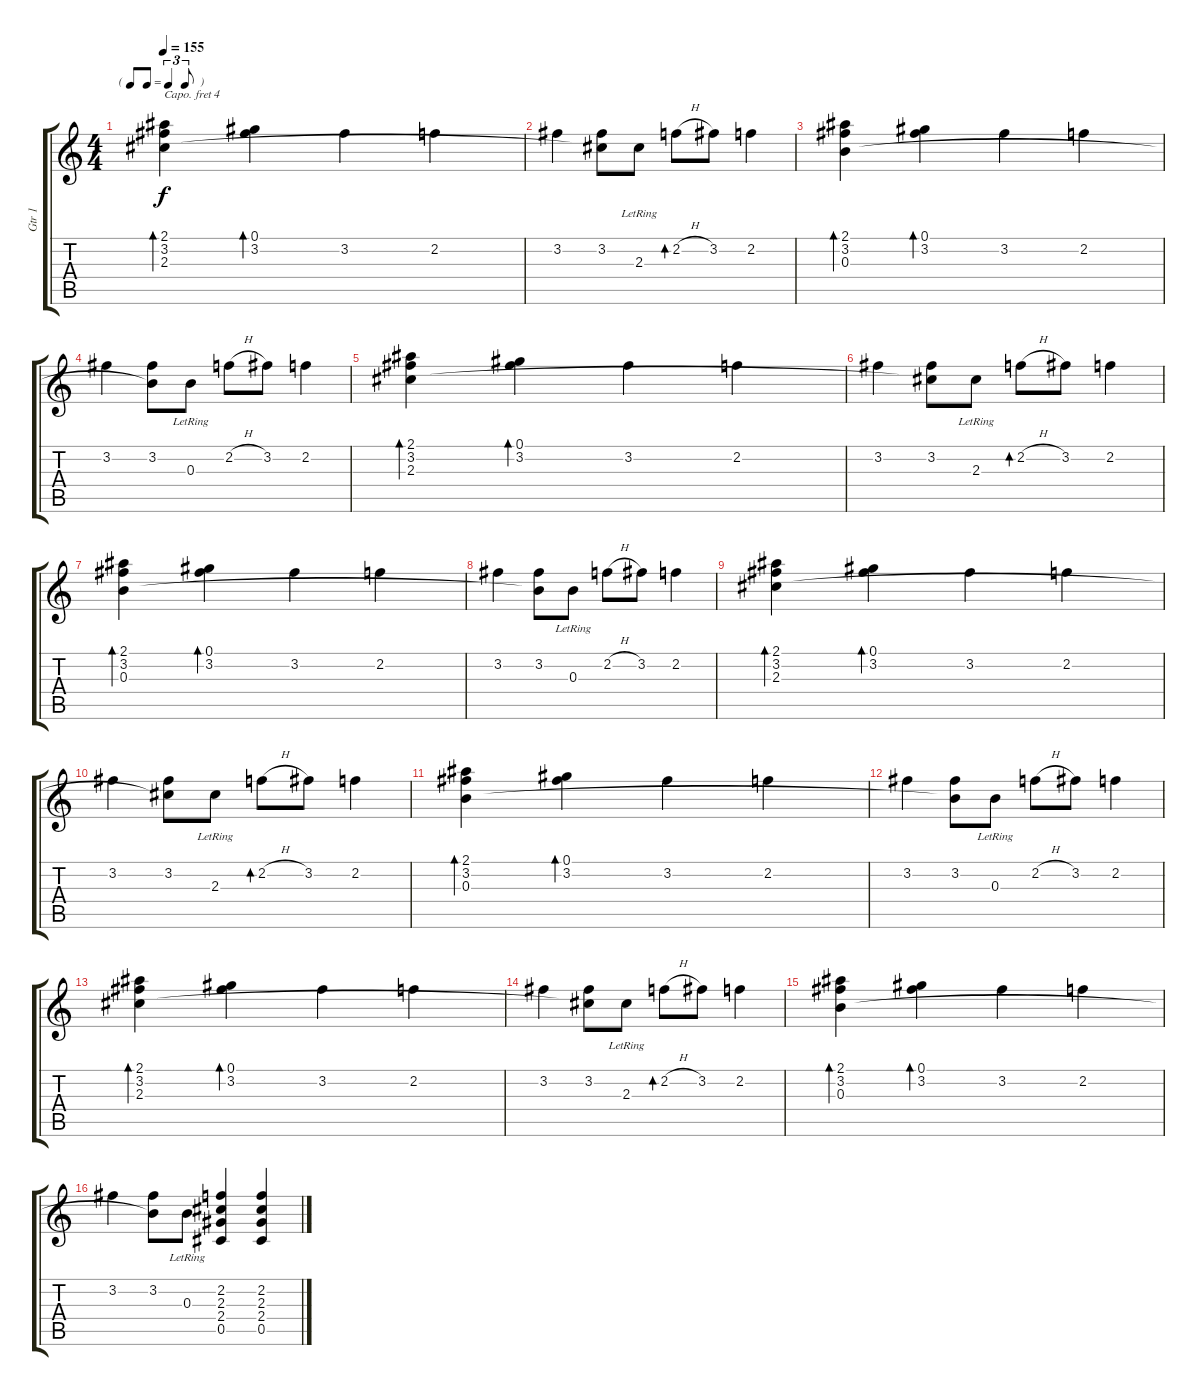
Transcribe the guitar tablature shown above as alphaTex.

\track ("Gtr 1" "Gtr 1") {instrument electricguitarclean}
\staff {score tabs}
\capo 4
\tuning (E4 B3 G3 D3 A2 E2) {hide}
\ts (4 4)
\tf triplet8th
\tempo 155
\clef g2
\ks c
(2.1 3.2 2.3).4{bd 240 dy f} (0.1 3.2).4{bd 120} 3.2.4 2.2.4 |
3.2.4 (3.2 2.3{t}).8 2.3{lr}.8 2.2{h}.8{bd 120} 3.2.8 2.2.4 |
(2.1 3.2 0.3).4{bd 240} (0.1 3.2).4{bd 120} 3.2.4 2.2.4 |
3.2.4 (3.2 0.3{t}).8 0.3{lr}.8 2.2{h}.8 3.2.8 2.2.4 |
(2.1 3.2 2.3).4{bd 240} (0.1 3.2).4{bd 120} 3.2.4 2.2.4 |
3.2.4 (3.2 2.3{t}).8 2.3{lr}.8 2.2{h}.8{bd 120} 3.2.8 2.2.4 |
(2.1 3.2 0.3).4{bd 240} (0.1 3.2).4{bd 120} 3.2.4 2.2.4 |
3.2.4 (3.2 0.3{t}).8 0.3{lr}.8 2.2{h}.8 3.2.8 2.2.4 |
(2.1 3.2 2.3).4{bd 240 volume 6} (0.1 3.2).4{bd 120} 3.2.4 2.2.4 |
3.2.4 (3.2 2.3{t}).8 2.3{lr}.8 2.2{h}.8{bd 120} 3.2.8 2.2.4 |
(2.1 3.2 0.3).4{bd 240} (0.1 3.2).4{bd 120} 3.2.4 2.2.4 |
3.2.4 (3.2 0.3{t}).8 0.3{lr}.8 2.2{h}.8 3.2.8 2.2.4 |
(2.1 3.2 2.3).4{bd 240} (0.1 3.2).4{bd 120} 3.2.4 2.2.4 |
3.2.4 (3.2 2.3{t}).8 2.3{lr}.8 2.2{h}.8{bd 120} 3.2.8 2.2.4 |
(2.1 3.2 0.3).4{bd 240} (0.1 3.2).4{bd 120} 3.2.4 2.2.4 |
3.2.4 (3.2 0.3{t}).8 0.3{lr}.8 (2.2 2.3 2.4 0.5).4{volume 8 instrument overdrivenguitar} (2.2 2.3 2.4 0.5).4
